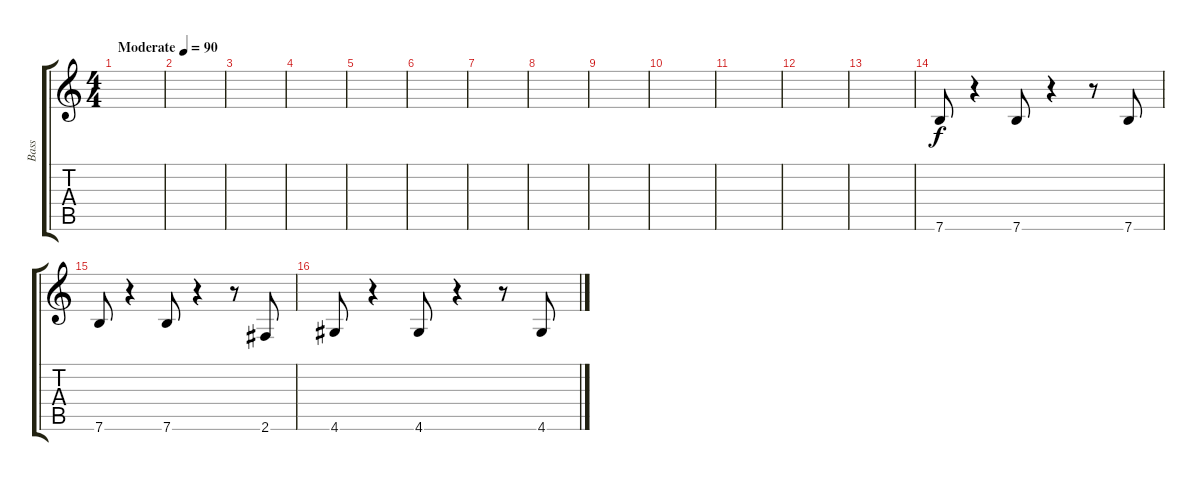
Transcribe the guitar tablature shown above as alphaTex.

\track ("Bass" "Bass") {instrument electricbassfinger}
\staff {score tabs}
\tuning (E4 B3 G3 D3 A2 E2) {hide}
\ts (4 4)
\tempo (90 "Moderate")
\clef g2
\ks c
|
|
|
|
|
|
|
|
|
|
|
|
|
7.6.8 r.4 7.6.8 r.4 r.8 7.6.8 |
7.6.8 r.4 7.6.8 r.4 r.8 2.6.8 |
4.6.8 r.4 4.6.8 r.4 r.8 4.6.8
